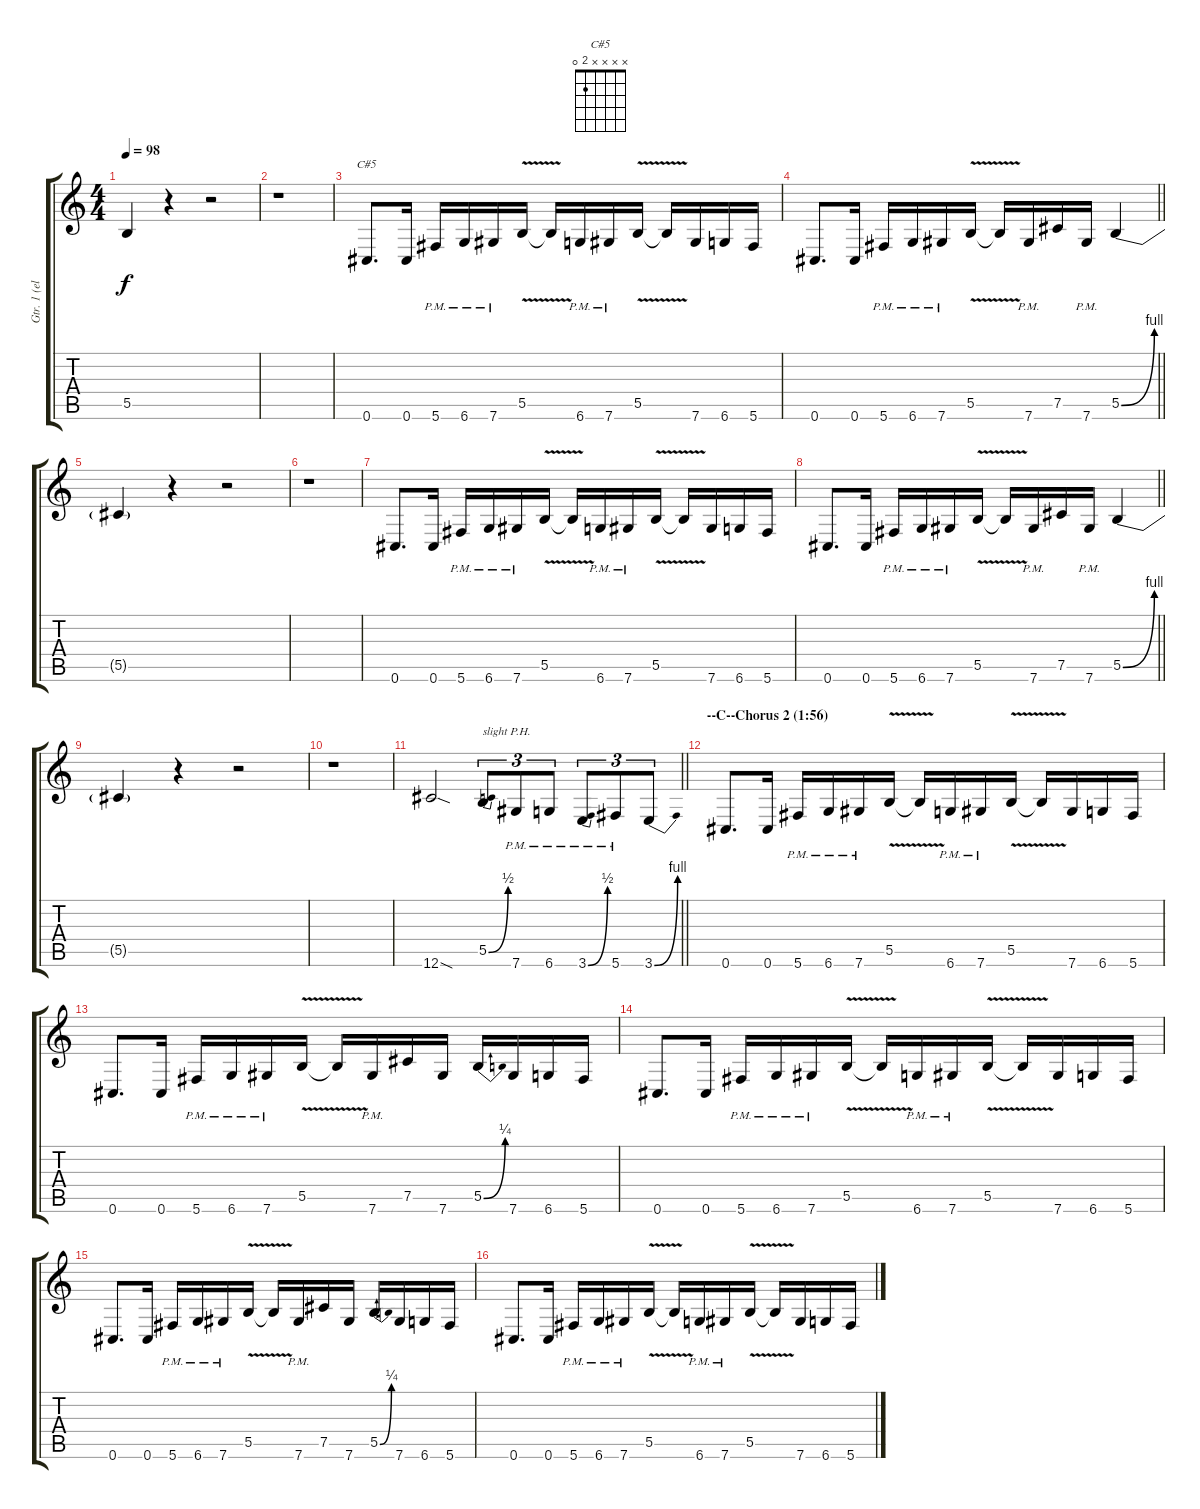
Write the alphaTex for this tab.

\track ("Gtr. 1 (elec. w/dist.)" "Gtr. 1 (el") {instrument distortionguitar}
\staff {score tabs}
\tuning (Db4 Ab3 E3 B2 Gb2 Db2) {hide}
\chord ("C#5" x x x x 2 0)
\ts (4 4)
\tempo 98
\clef g2
\ks c
5.5{t}.4{dy f} r.4 r.2 |
r.1 |
0.6.8{d ch "C#5"} 0.6.16 5.6{pm}.16 6.6{pm}.16 7.6{pm}.16 5.5{v}.16 5.5{t}.16 6.6{pm}.16 7.6{pm}.16 5.5{v}.16 5.5{t}.16 7.6.16 6.6.16 5.6.16 |
\barLineRight lightlight
0.6.8{d} 0.6.16 5.6{pm}.16 6.6{pm}.16 7.6{pm}.16 5.5{v}.16 5.5{t}.16 7.6{pm}.16 7.5.16 7.6{pm}.16 5.5{be (bend 0 0 60 4)}.4 |
5.5{t}.4 r.4 r.2 |
r.1 |
0.6.8{d} 0.6.16 5.6{pm}.16 6.6{pm}.16 7.6{pm}.16 5.5{v}.16 5.5{t}.16 6.6{pm}.16 7.6{pm}.16 5.5{v}.16 5.5{t}.16 7.6.16 6.6.16 5.6.16 |
\barLineRight lightlight
0.6.8{d} 0.6.16 5.6{pm}.16 6.6{pm}.16 7.6{pm}.16 5.5{v}.16 5.5{t}.16 7.6{pm}.16 7.5.16 7.6{pm}.16 5.5{be (bend 0 0 60 4)}.4 |
5.5{t}.4 r.4 r.2 |
r.1 |
\barLineRight lightlight
12.6{sod}.2 5.5{be (bend 0 0 60 2)}.8{tu (3 2) txt "slight P.H."} 7.6{pm}.8{tu (3 2)} 6.6{pm}.8{tu (3 2)} 3.6{be (bend 0 0 60 2) pm}.8{tu (3 2)} 5.6{pm}.8{tu (3 2)} 3.6{be (bend 0 0 60 4)}.8{tu (3 2)} |
\section ("" "--C--Chorus 2 (1:56)")
0.6.8{d} 0.6.16 5.6{pm}.16 6.6{pm}.16 7.6{pm}.16 5.5{v}.16 5.5{t}.16 6.6{pm}.16 7.6{pm}.16 5.5{v}.16 5.5{t}.16 7.6.16 6.6.16 5.6.16 |
0.6.8{d} 0.6.16 5.6{pm}.16 6.6{pm}.16 7.6{pm}.16 5.5{v}.16 5.5{t}.16 7.6{pm}.16 7.5.16 7.6.16 5.5{be (bend 0 0 60 1)}.16 7.6.16 6.6.16 5.6.16 |
0.6.8{d} 0.6.16 5.6{pm}.16 6.6{pm}.16 7.6{pm}.16 5.5{v}.16 5.5{t}.16 6.6{pm}.16 7.6{pm}.16 5.5{v}.16 5.5{t}.16 7.6.16 6.6.16 5.6.16 |
0.6.8{d} 0.6.16 5.6{pm}.16 6.6{pm}.16 7.6{pm}.16 5.5{v}.16 5.5{t}.16 7.6{pm}.16 7.5.16 7.6.16 5.5{be (bend 0 0 60 1)}.16 7.6.16 6.6.16 5.6.16 |
0.6.8{d} 0.6.16 5.6{pm}.16 6.6{pm}.16 7.6{pm}.16 5.5{v}.16 5.5{t}.16 6.6{pm}.16 7.6{pm}.16 5.5{v}.16 5.5{t}.16 7.6.16 6.6.16 5.6.16
